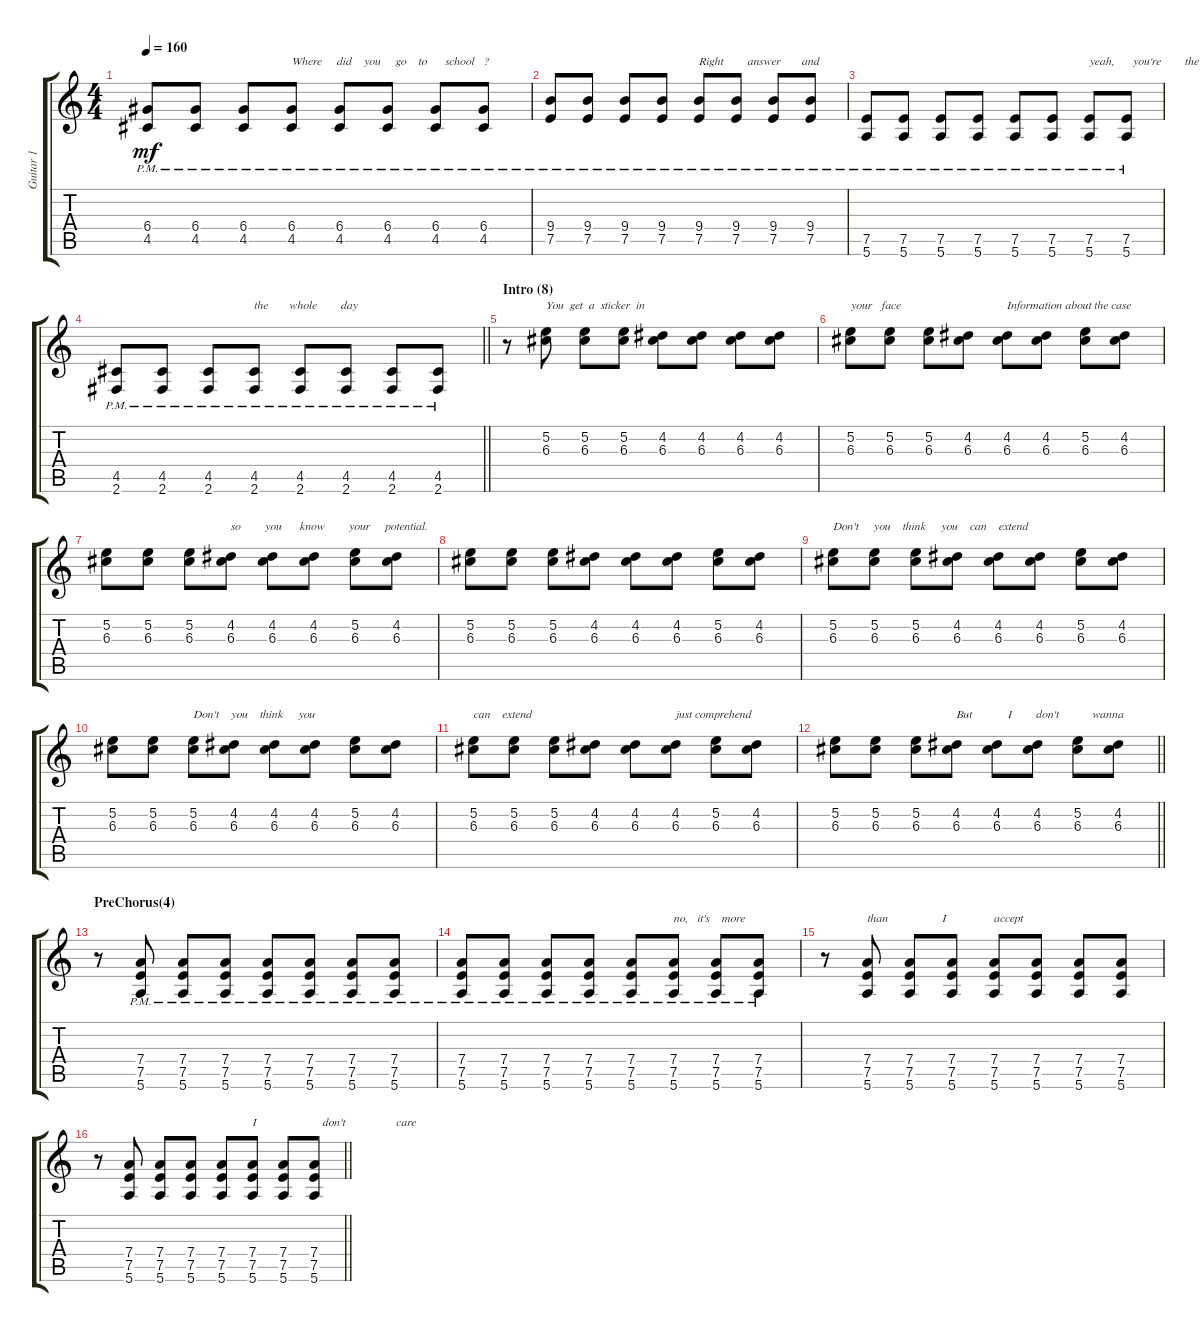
\track ("Guitar 1" "Guitar 1") {instrument distortionguitar}
\staff {score tabs}
\tuning (E4 B3 G3 D3 A2 E2) {hide}
\ts (4 4)
\tempo 160
\clef g2
\ks c
(6.4{pm} 4.5{pm}).8{dy mf} (6.4{pm} 4.5{pm}).8 (6.4{pm} 4.5{pm}).8 (6.4{pm} 4.5{pm}).8{txt "Where     did    you     go    to      school   ? "} (6.4{pm} 4.5{pm}).8 (6.4{pm} 4.5{pm}).8 (6.4{pm} 4.5{pm}).8 (6.4{pm} 4.5{pm}).8 |
(9.4{pm} 7.5{pm}).8 (9.4{pm} 7.5{pm}).8 (9.4{pm} 7.5{pm}).8 (9.4{pm} 7.5{pm}).8 (9.4{pm} 7.5{pm}).8{txt "Right        answer       and "} (9.4{pm} 7.5{pm}).8 (9.4{pm} 7.5{pm}).8 (9.4{pm} 7.5{pm}).8 |
(7.5{pm} 5.6{pm}).8 (7.5{pm} 5.6{pm}).8 (7.5{pm} 5.6{pm}).8 (7.5{pm} 5.6{pm}).8 (7.5{pm} 5.6{pm}).8 (7.5{pm} 5.6{pm}).8 (7.5{pm} 5.6{pm}).8{txt "yeah,      you're        the      kid "} (7.5{pm} 5.6{pm}).8 |
\barLineRight lightlight
(4.5{pm} 2.6{pm}).8 (4.5{pm} 2.6{pm}).8 (4.5{pm} 2.6{pm}).8 (4.5{pm} 2.6{pm}).8{txt "the       whole        day "} (4.5{pm} 2.6{pm}).8 (4.5{pm} 2.6{pm}).8 (4.5{pm} 2.6{pm}).8 (4.5{pm} 2.6{pm}).8 |
\section ("" "Intro (8)")
r.8 (5.2 6.3).8{txt "You  get  a  sticker  in " volume 12} (5.2 6.3).8 (5.2 6.3).8 (4.2 6.3).8 (4.2 6.3).8 (4.2 6.3).8 (4.2 6.3).8 |
(5.2 6.3).8{txt "your   face"} (5.2 6.3).8 (5.2 6.3).8 (4.2 6.3).8 (4.2 6.3).8{txt "Information about the case"} (4.2 6.3).8 (5.2 6.3).8 (4.2 6.3).8 |
(5.2 6.3).8 (5.2 6.3).8 (5.2 6.3).8 (4.2 6.3).8{txt "so        you      know        your     potential."} (4.2 6.3).8 (4.2 6.3).8 (5.2 6.3).8 (4.2 6.3).8 |
(5.2 6.3).8 (5.2 6.3).8 (5.2 6.3).8 (4.2 6.3).8 (4.2 6.3).8 (4.2 6.3).8 (5.2 6.3).8 (4.2 6.3).8 |
(5.2 6.3).8{txt "Don't     you    think     you    can    extend"} (5.2 6.3).8 (5.2 6.3).8 (4.2 6.3).8 (4.2 6.3).8 (4.2 6.3).8 (5.2 6.3).8 (4.2 6.3).8 |
(5.2 6.3).8 (5.2 6.3).8 (5.2 6.3).8{txt "Don't    you    think     you "} (4.2 6.3).8 (4.2 6.3).8 (4.2 6.3).8 (5.2 6.3).8 (4.2 6.3).8 |
(5.2 6.3).8{txt "can    extend"} (5.2 6.3).8 (5.2 6.3).8 (4.2 6.3).8 (4.2 6.3).8 (4.2 6.3).8{txt "just comprehend"} (5.2 6.3).8 (4.2 6.3).8 |
\barLineRight lightlight
(5.2 6.3).8 (5.2 6.3).8 (5.2 6.3).8 (4.2 6.3).8{txt "But            I        don't           wanna     "} (4.2 6.3).8 (4.2 6.3).8 (5.2 6.3).8 (4.2 6.3).8 |
\section ("" "PreChorus(4)")
r.8 (7.4{pm} 7.5{pm} 5.6{pm}).8 (7.4{pm} 7.5{pm} 5.6{pm}).8 (7.4{pm} 7.5{pm} 5.6{pm}).8 (7.4{pm} 7.5{pm} 5.6{pm}).8 (7.4{pm} 7.5{pm} 5.6{pm}).8 (7.4{pm} 7.5{pm} 5.6{pm}).8 (7.4{pm} 7.5{pm} 5.6{pm}).8 |
(7.4{pm} 7.5{pm} 5.6{pm}).8 (7.4{pm} 7.5{pm} 5.6{pm}).8 (7.4{pm} 7.5{pm} 5.6{pm}).8 (7.4{pm} 7.5{pm} 5.6{pm}).8 (7.4{pm} 7.5{pm} 5.6{pm}).8 (7.4{pm} 7.5{pm} 5.6{pm}).8{txt "no,   it's    more "} (7.4{pm} 7.5{pm} 5.6{pm}).8 (7.4{pm} 7.5{pm} 5.6{pm}).8 |
r.8 (7.4 7.5 5.6).8{txt "than                  I                accept " volume 11} (7.4 7.5 5.6).8 (7.4 7.5 5.6).8 (7.4 7.5 5.6).8 (7.4 7.5 5.6).8 (7.4 7.5 5.6).8 (7.4 7.5 5.6).8 |
\barLineRight lightlight
r.8 (7.4 7.5 5.6).8{volume 11} (7.4 7.5 5.6).8 (7.4 7.5 5.6).8 (7.4 7.5 5.6).8 (7.4 7.5 5.6).8{txt "I                      don't                 care "} (7.4 7.5 5.6).8 (7.4 7.5 5.6).8
